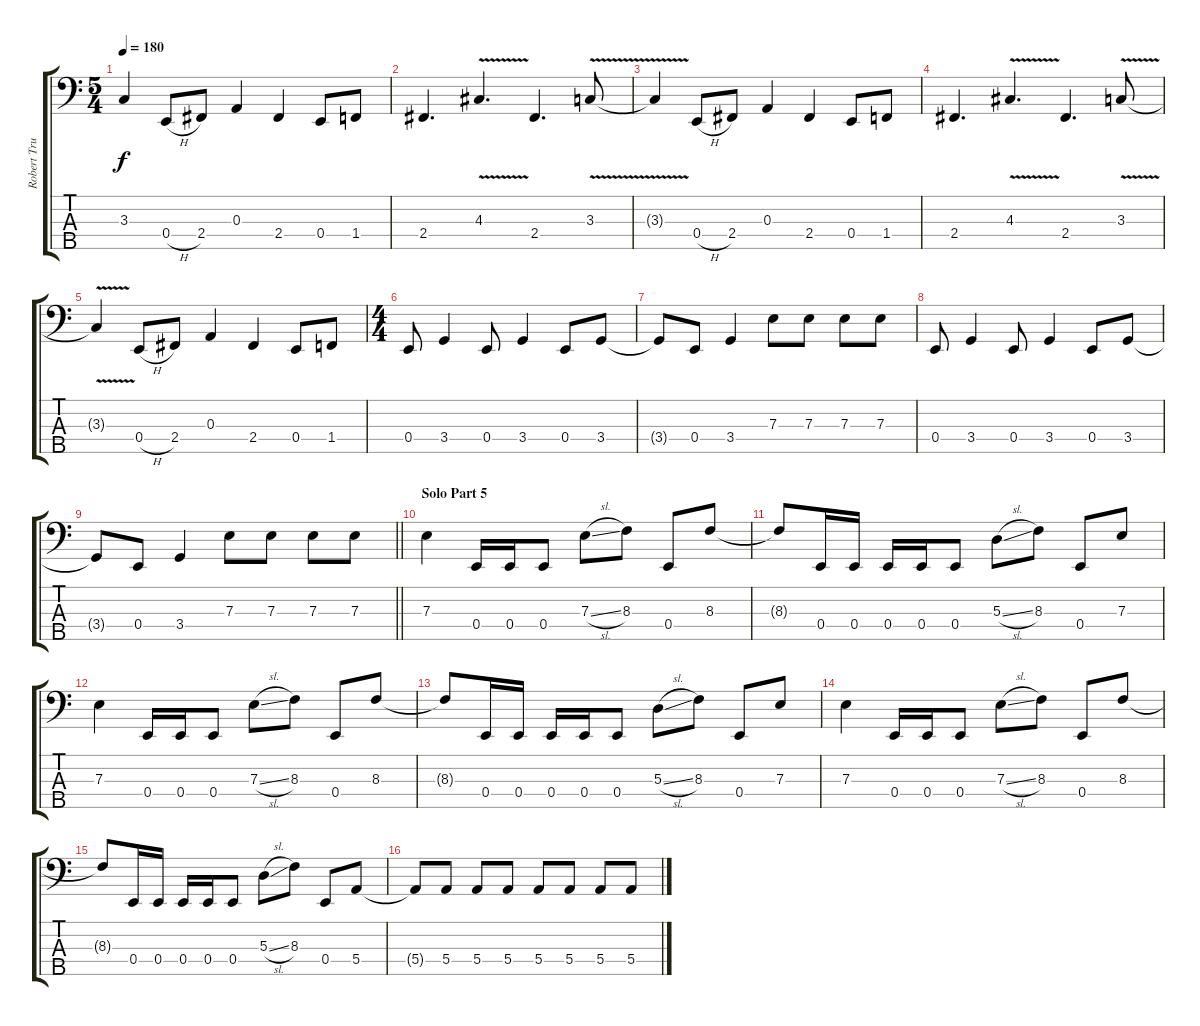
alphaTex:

\track ("Robert Trujillo" "Robert Tru") {instrument electricbassfinger}
\staff {score tabs}
\tuning (G2 D2 A1 E1 B0) {hide}
\ts (5 4)
\tempo 180
\clef f4
\ks c
3.3{t}.4{dy f} 0.4{h}.8 2.4.8 0.3.4 2.4.4 0.4.8 1.4.8 |
2.4.4{d} 4.3{v}.4{d} 2.4.4{d} 3.3{v}.8 |
3.3{t}.4 0.4{h}.8 2.4.8 0.3.4 2.4.4 0.4.8 1.4.8 |
2.4.4{d} 4.3{v}.4{d} 2.4.4{d} 3.3{v}.8 |
3.3{t}.4 0.4{h}.8 2.4.8 0.3.4 2.4.4 0.4.8 1.4.8 |
\ts (4 4)
0.4.8 3.4.4 0.4.8 3.4.4 0.4.8 3.4.8 |
3.4{t}.8 0.4.8 3.4.4 7.3.8 7.3.8 7.3.8 7.3.8 |
0.4.8 3.4.4 0.4.8 3.4.4 0.4.8 3.4.8 |
\barLineRight lightlight
3.4{t}.8 0.4.8 3.4.4 7.3.8 7.3.8 7.3.8 7.3.8 |
\section ("" "Solo Part 5")
7.3.4 0.4.16 0.4.16 0.4.8 7.3{sl}.8 8.3.8 0.4.8 8.3.8 |
8.3{t}.8 0.4.16 0.4.16 0.4.16 0.4.16 0.4.8 5.3{sl}.8 8.3.8 0.4.8 7.3.8 |
7.3.4 0.4.16 0.4.16 0.4.8 7.3{sl}.8 8.3.8 0.4.8 8.3.8 |
8.3{t}.8 0.4.16 0.4.16 0.4.16 0.4.16 0.4.8 5.3{sl}.8 8.3.8 0.4.8 7.3.8 |
7.3.4 0.4.16 0.4.16 0.4.8 7.3{sl}.8 8.3.8 0.4.8 8.3.8 |
8.3{t}.8 0.4.16 0.4.16 0.4.16 0.4.16 0.4.8 5.3{sl}.8 8.3.8 0.4.8 5.4.8 |
5.4{t}.8 5.4.8 5.4.8 5.4.8 5.4.8 5.4.8 5.4.8 5.4.8
